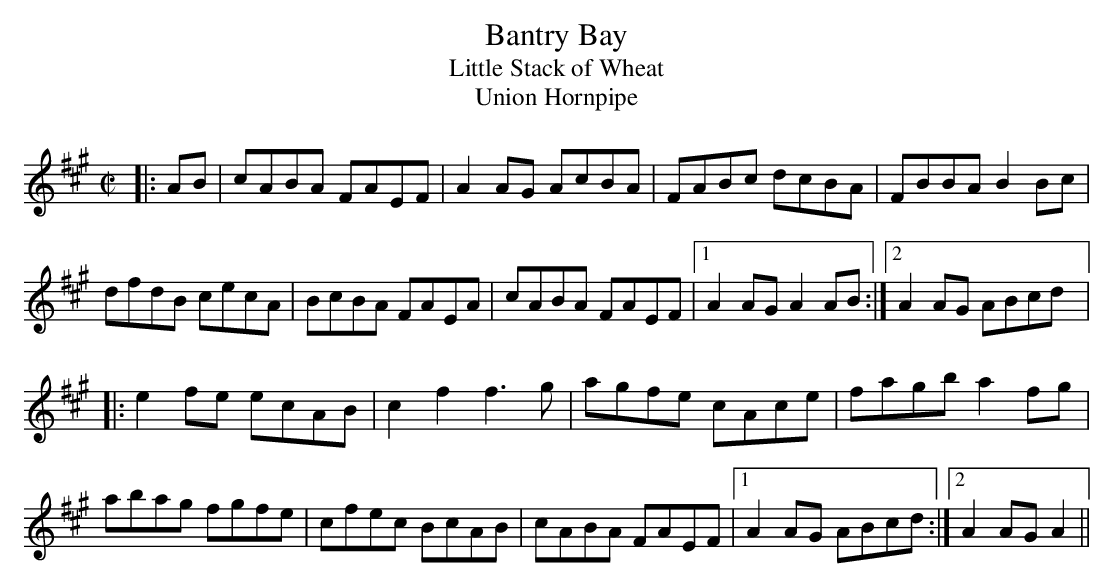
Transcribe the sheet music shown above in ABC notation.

X:1
T:Bantry Bay
T:Little Stack of Wheat
T:Union Hornpipe
M:C|
K:A major
|: AB | \
cABA FAEF | A2AG AcBA | FABc dcBA | FBBA B2Bc |
dfdB cecA | BcBA FAEA | cABA FAEF |1 A2AG A2AB:|2 A2AG ABcd|:
e2fe ecAB | c2f2 f3g  | agfe cAce | fagb a2fg |
abag fgfe | cfec BcAB | cABA FAEF |1 A2AG ABcd:|2 A2AG A2||
